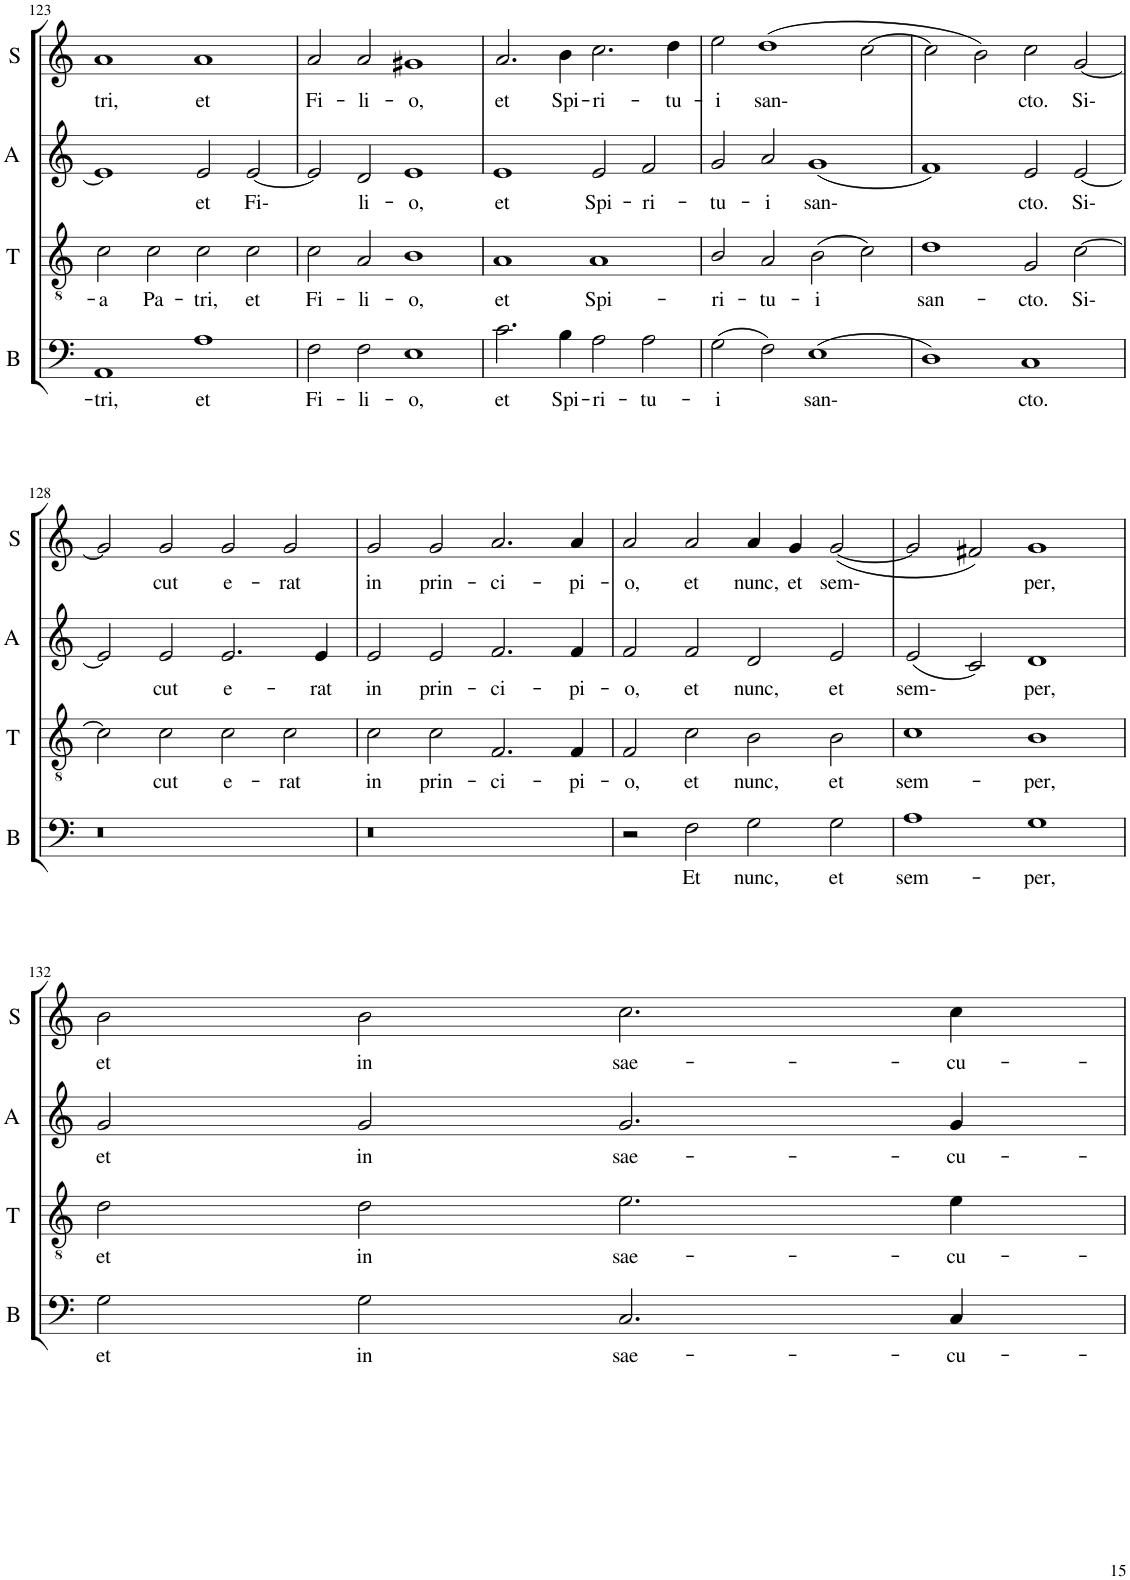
**kern	**text	**kern	**text	**kern	**text	**kern	**text
*part4	*part4	*part3	*part3	*part2	*part2	*part1	*part1
*staff4	*staff4	*staff3	*staff3	*staff2	*staff2	*staff1	*staff1
*I"Bass	*	*I"Tenor	*	*I"Alto	*	*I"Soprano	*
*I'B	*	*I'T	*	*I'A	*	*I'S	*
!!LO:PB:g=z
*clefF4	*	*clefGv2	*	*clefG2	*	*clefG2	*
*k[]	*	*k[]	*	*k[]	*	*k[]	*
=123	=123	=123	=123	=123	=123	=123	=123
!	!LO:LY:b	!	!LO:LY:b	!	!	!	!LO:LY:b
1AA	-tri,	2c\	-a	1e]	.	1a	tri,
!	!	!	!LO:LY:b	!	!	!	!
.	.	2c\	Pa-	.	.	.	.
!	!LO:LY:b	!	!LO:LY:b	!	!LO:LY:b	!	!LO:LY:b
1A	et	2c\	-tri,	2e/	et	1a	et
!	!	!	!LO:LY:b	!	!LO:LY:b	!	!
.	.	2c\	et	[2e/	Fi-	.	.
=124	=124	=124	=124	=124	=124	=124	=124
!	!LO:LY:b	!	!LO:LY:b	!	!	!	!LO:LY:b
2F\	Fi-	2c\	Fi-	2e/]	.	2a/	Fi-
!	!LO:LY:b	!	!LO:LY:b	!	!LO:LY:b	!	!LO:LY:b
2F\	-li-	2A/	-li-	2d/	li-	2a/	-li-
!	!LO:LY:b	!	!LO:LY:b	!	!LO:LY:b	!	!LO:LY:b
1E	-o,	1B	-o,	1e	-o,	1g#X	-o,
=125	=125	=125	=125	=125	=125	=125	=125
!	!LO:LY:b	!	!LO:LY:b	!	!LO:LY:b	!	!LO:LY:b
2.c\	et	1A	et	1e	et	2.a/	et
!	!LO:LY:b	!	!	!	!	!	!LO:LY:b
4B\	Spi-	.	.	.	.	4b\	Spi-
!	!LO:LY:b	!	!LO:LY:b	!	!LO:LY:b	!	!LO:LY:b
2A\	-ri-	1A	Spi-	2e/	Spi-	2.cc\	-ri-
!	!LO:LY:b	!	!	!	!LO:LY:b	!	!
2A\	-tu-	.	.	2f/	-ri-	.	.
!	!	!	!	!	!	!	!LO:LY:b
.	.	.	.	.	.	4dd\	-tu-
=126	=126	=126	=126	=126	=126	=126	=126
!	!LO:LY:b	!	!LO:LY:b	!	!LO:LY:b	!	!LO:LY:b
(>2G\	-i	2B/	-ri-	2g/	-tu-	2ee\	-i
!	!	!	!LO:LY:b	!	!LO:LY:b	!	!LO:LY:b
2F\)	.	2A/	-tu-	2a/	-i	(>[2dd	san-
!	!LO:LY:b	!	!LO:LY:b	!	!LO:LY:b	!	!
(>1E	san-	(>2B\	-i	(<1g	san-	2ryy	.
.	.	2c\)	.	.	.	[2cc\	.
=127	=127	=127	=127	=127	=127	=127	=127
!	!	!	!LO:LY:b	!	!	!	!
1D)	.	1d	san-	1f)	.	2cc\]	.
.	.	.	.	.	.	2dd]	.
!	!LO:LY:b	!	!LO:LY:b	!	!LO:LY:b	!	!
1C	cto.	2G/	-cto.	2e/	cto.	2b\)	.
!	!	!	!LO:LY:b	!	!LO:LY:b	!	!LO:LY:b
.	.	[2c\	Si-	[2e/	Si-	2cc\	cto.
!	!	!	!	!	!	!	!LO:LY:b
2ryy	.	2ryy	.	2ryy	.	[2g/	Si-
!!LO:LB:g=z
=128	=128	=128	=128	=128	=128	=128	=128
1r	.	2c\]	.	2e/]	.	2g/]	.
!	!	!	!LO:LY:b	!	!LO:LY:b	!	!LO:LY:b
.	.	2c\	cut	2e/	cut	2g/	cut
!	!	!	!LO:LY:b	!	!LO:LY:b	!	!LO:LY:b
1ryy	.	2c\	e-	2.e/	e-	2g/	e-
!	!	!	!LO:LY:b	!	!	!	!LO:LY:b
.	.	2c\	-rat	.	.	2g/	-rat
!	!	!	!	!	!LO:LY:b	!	!
.	.	.	.	4e/	-rat	.	.
=129	=129	=129	=129	=129	=129	=129	=129
!	!	!	!LO:LY:b	!	!LO:LY:b	!	!LO:LY:b
1r	.	2c\	in	2e/	in	2g/	in
!	!	!	!LO:LY:b	!	!LO:LY:b	!	!LO:LY:b
.	.	2c\	prin-	2e/	prin-	2g/	prin-
!	!	!	!LO:LY:b	!	!LO:LY:b	!	!LO:LY:b
1ryy	.	2.F/	-ci-	2.f/	-ci-	2.a/	-ci-
!	!	!	!LO:LY:b	!	!LO:LY:b	!	!LO:LY:b
.	.	4F/	-pi-	4f/	-pi-	4a/	-pi-
=130	=130	=130	=130	=130	=130	=130	=130
!	!	!	!LO:LY:b	!	!LO:LY:b	!	!LO:LY:b
2r	.	2F/	-o,	2f/	-o,	2a/	-o,
!	!LO:LY:b	!	!LO:LY:b	!	!LO:LY:b	!	!LO:LY:b
2F\	Et	2c\	et	2f/	et	2a/	et
!	!LO:LY:b	!	!LO:LY:b	!	!LO:LY:b	!	!LO:LY:b
2G\	nunc,	2B\	nunc,	2d/	nunc,	4a/	nunc,
!	!	!	!	!	!	!	!LO:LY:b
.	.	.	.	.	.	4g/	et
!	!LO:LY:b	!	!LO:LY:b	!	!LO:LY:b	!	!LO:LY:b
2G\	et	2B\	et	2e/	et	(<[2g/	sem-
=131	=131	=131	=131	=131	=131	=131	=131
!	!LO:LY:b	!	!LO:LY:b	!	!LO:LY:b	!	!
1A	sem-	1c	sem-	(<2e/	sem-	2g/]	.
.	.	.	.	2c/)	.	2f#X/)	.
!	!LO:LY:b	!	!LO:LY:b	!	!LO:LY:b	!	!LO:LY:b
1G	-per,	1B	-per,	1d	per,	1g	per,
!!LO:LB:g=z
=132	=132	=132	=132	=132	=132	=132	=132
!	!LO:LY:b	!	!LO:LY:b	!	!LO:LY:b	!	!LO:LY:b
2G\	et	2d\	et	2g/	et	2b\	et
!	!LO:LY:b	!	!LO:LY:b	!	!LO:LY:b	!	!LO:LY:b
2G\	in	2d\	in	2g/	in	2b\	in
!	!LO:LY:b	!	!LO:LY:b	!	!LO:LY:b	!	!LO:LY:b
2.C/	sae-	2.e\	sae-	2.g/	sae-	2.cc\	sae-
!	!LO:LY:b	!	!LO:LY:b	!	!LO:LY:b	!	!LO:LY:b
4C/	-cu-	4e\	-cu-	4g/	-cu-	4cc\	-cu-
=	=	=	=	=	=	=	=
*-	*-	*-	*-	*-	*-	*-	*-
